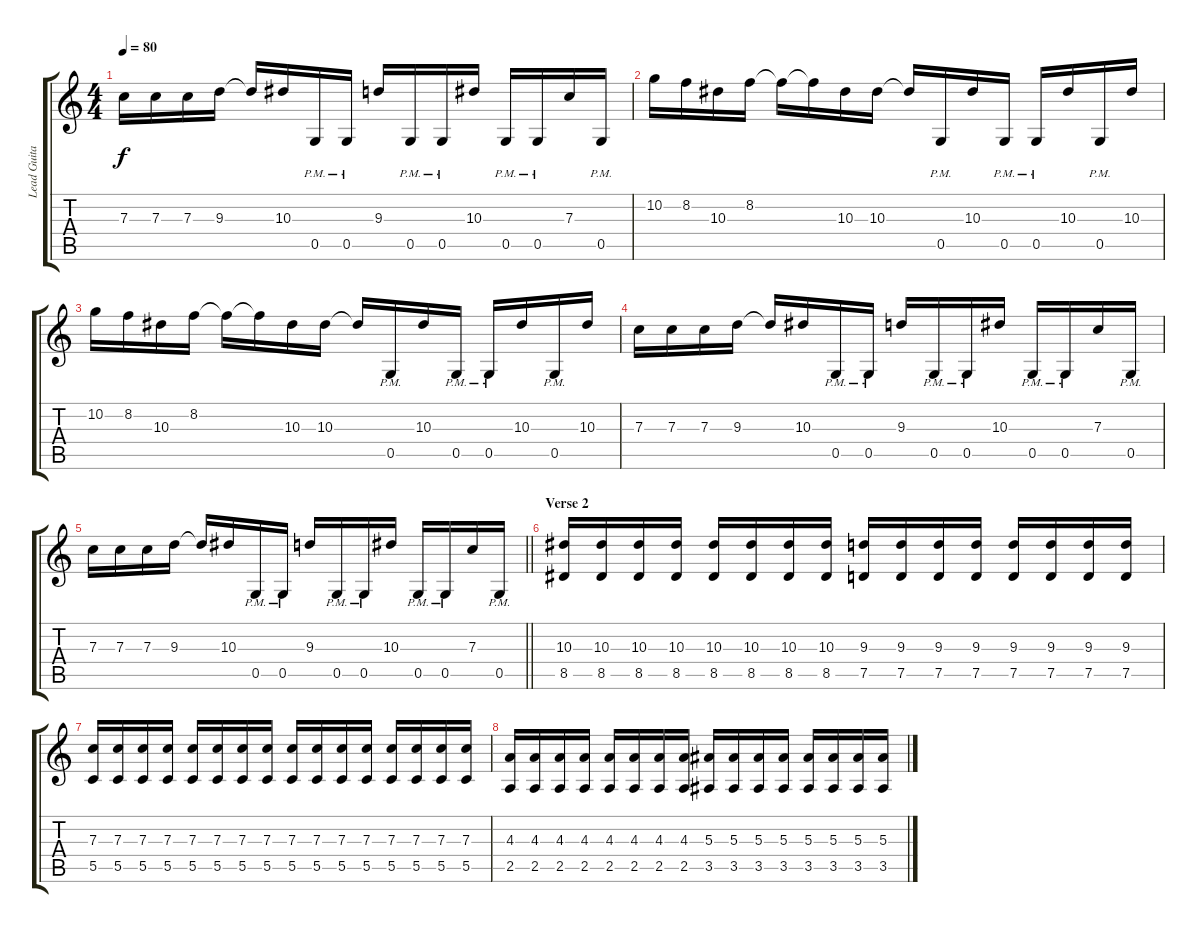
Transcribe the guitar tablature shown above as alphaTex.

\track ("Lead Guitar (Andi)" "Lead Guita") {instrument electricguitarjazz}
\staff {score tabs}
\tuning (D4 A3 F3 C3 G2 C2) {hide}
\ts (4 4)
\tempo 80
\clef g2
\ks c
7.3.16{dy f} 7.3.16 7.3.16 9.3.16 9.3{t}.16 10.3.16 0.5{pm}.16 0.5{pm}.16 9.3.16 0.5{pm}.16 0.5{pm}.16 10.3.16 0.5{pm}.16 0.5{pm}.16 7.3.16 0.5{pm}.16 |
10.2.16 8.2.16 10.3.16 8.2.16 8.2{t}.16 8.2{t}.16 10.3.16 10.3.16 10.3{t}.16 0.5{pm}.16 10.3.16 0.5{pm}.16 0.5{pm}.16 10.3.16 0.5{pm}.16 10.3.16 |
10.2.16 8.2.16 10.3.16 8.2.16 8.2{t}.16 8.2{t}.16 10.3.16 10.3.16 10.3{t}.16 0.5{pm}.16 10.3.16 0.5{pm}.16 0.5{pm}.16 10.3.16 0.5{pm}.16 10.3.16 |
7.3.16 7.3.16 7.3.16 9.3.16 9.3{t}.16 10.3.16 0.5{pm}.16 0.5{pm}.16 9.3.16 0.5{pm}.16 0.5{pm}.16 10.3.16 0.5{pm}.16 0.5{pm}.16 7.3.16 0.5{pm}.16 |
\barLineRight lightlight
7.3.16 7.3.16 7.3.16 9.3.16 9.3{t}.16 10.3.16 0.5{pm}.16 0.5{pm}.16 9.3.16 0.5{pm}.16 0.5{pm}.16 10.3.16 0.5{pm}.16 0.5{pm}.16 7.3.16 0.5{pm}.16 |
\section ("" "Verse 2")
(10.3 8.5).16{volume 8} (10.3 8.5).16 (10.3 8.5).16 (10.3 8.5).16 (10.3 8.5).16 (10.3 8.5).16 (10.3 8.5).16 (10.3 8.5).16 (9.3 7.5).16 (9.3 7.5).16 (9.3 7.5).16 (9.3 7.5).16 (9.3 7.5).16 (9.3 7.5).16 (9.3 7.5).16 (9.3 7.5).16 |
(7.3 5.5).16 (7.3 5.5).16 (7.3 5.5).16 (7.3 5.5).16 (7.3 5.5).16 (7.3 5.5).16 (7.3 5.5).16 (7.3 5.5).16 (7.3 5.5).16 (7.3 5.5).16 (7.3 5.5).16 (7.3 5.5).16 (7.3 5.5).16 (7.3 5.5).16 (7.3 5.5).16 (7.3 5.5).16 |
(4.3 2.5).16 (4.3 2.5).16 (4.3 2.5).16 (4.3 2.5).16 (4.3 2.5).16 (4.3 2.5).16 (4.3 2.5).16 (4.3 2.5).16 (5.3 3.5).16 (5.3 3.5).16 (5.3 3.5).16 (5.3 3.5).16 (5.3 3.5).16 (5.3 3.5).16 (5.3 3.5).16 (5.3 3.5).16
